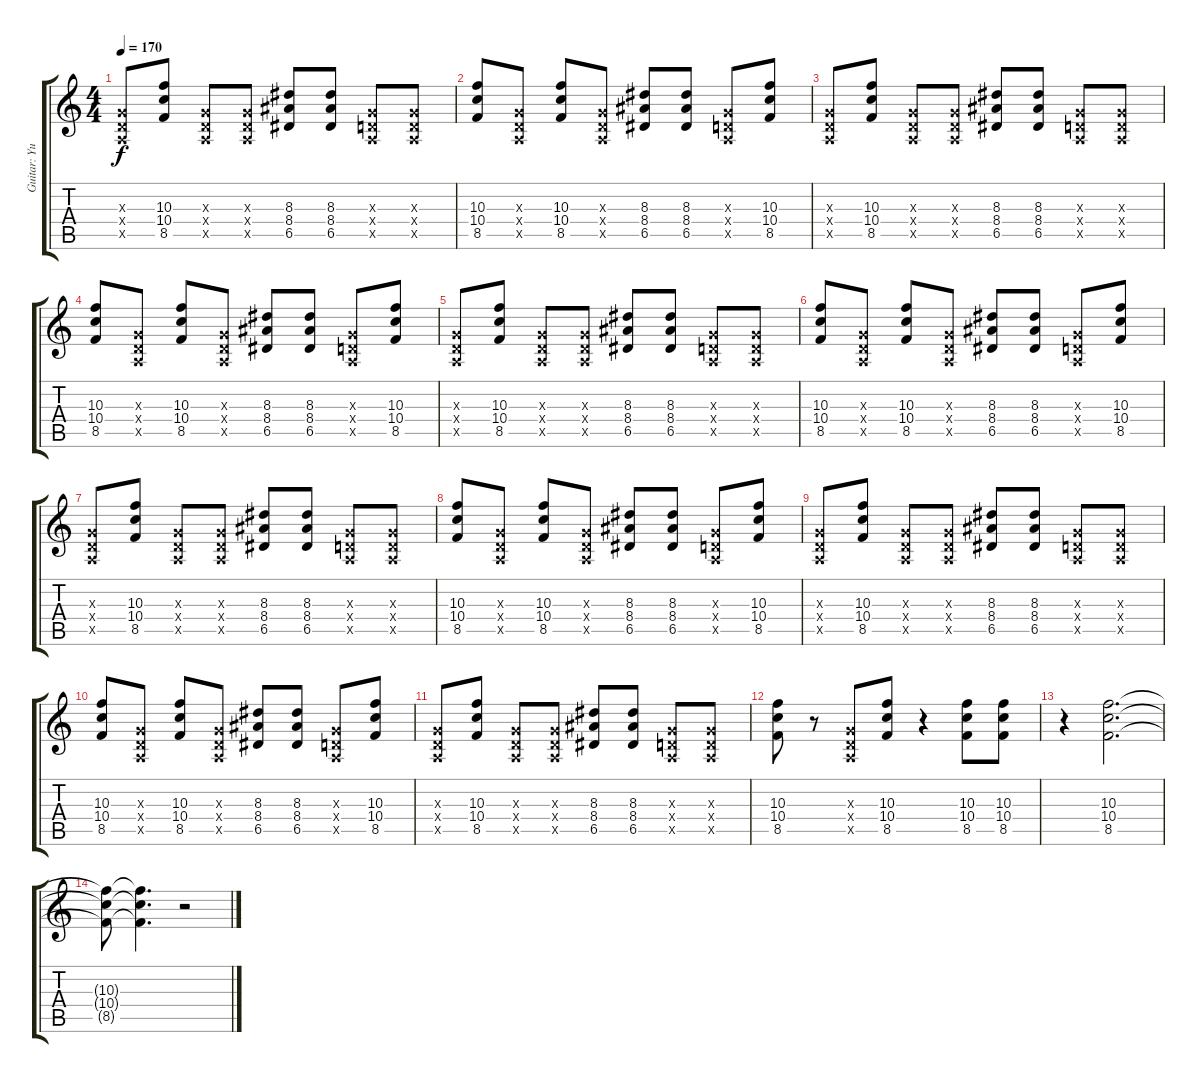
\track ("Guitar: Yui Hirasawa" "Guitar: Yu") {instrument overdrivenguitar}
\staff {score tabs}
\tuning (E4 B3 G3 D3 A2 E2) {hide}
\ts (4 4)
\tempo 170
\clef g2
\ks c
(0.3{x} 0.4{x} 0.5{x}).8{dy f} (10.3 10.4 8.5).8 (0.3{x} 0.4{x} 0.5{x}).8 (0.3{x} 0.4{x} 0.5{x}).8 (8.3 8.4 6.5).8 (8.3 8.4 6.5).8 (0.3{x} 0.4{x} 0.5{x}).8 (0.3{x} 0.4{x} 0.5{x}).8 |
(10.3 10.4 8.5).8 (0.3{x} 0.4{x} 0.5{x}).8 (10.3 10.4 8.5).8 (0.3{x} 0.4{x} 0.5{x}).8 (8.3 8.4 6.5).8 (8.3 8.4 6.5).8 (0.3{x} 0.4{x} 0.5{x}).8 (10.3 10.4 8.5).8 |
(0.3{x} 0.4{x} 0.5{x}).8 (10.3 10.4 8.5).8 (0.3{x} 0.4{x} 0.5{x}).8 (0.3{x} 0.4{x} 0.5{x}).8 (8.3 8.4 6.5).8 (8.3 8.4 6.5).8 (0.3{x} 0.4{x} 0.5{x}).8 (0.3{x} 0.4{x} 0.5{x}).8 |
(10.3 10.4 8.5).8 (0.3{x} 0.4{x} 0.5{x}).8 (10.3 10.4 8.5).8 (0.3{x} 0.4{x} 0.5{x}).8 (8.3 8.4 6.5).8 (8.3 8.4 6.5).8 (0.3{x} 0.4{x} 0.5{x}).8 (10.3 10.4 8.5).8 |
(0.3{x} 0.4{x} 0.5{x}).8 (10.3 10.4 8.5).8 (0.3{x} 0.4{x} 0.5{x}).8 (0.3{x} 0.4{x} 0.5{x}).8 (8.3 8.4 6.5).8 (8.3 8.4 6.5).8 (0.3{x} 0.4{x} 0.5{x}).8 (0.3{x} 0.4{x} 0.5{x}).8 |
(10.3 10.4 8.5).8 (0.3{x} 0.4{x} 0.5{x}).8 (10.3 10.4 8.5).8 (0.3{x} 0.4{x} 0.5{x}).8 (8.3 8.4 6.5).8 (8.3 8.4 6.5).8 (0.3{x} 0.4{x} 0.5{x}).8 (10.3 10.4 8.5).8 |
(0.3{x} 0.4{x} 0.5{x}).8 (10.3 10.4 8.5).8 (0.3{x} 0.4{x} 0.5{x}).8 (0.3{x} 0.4{x} 0.5{x}).8 (8.3 8.4 6.5).8 (8.3 8.4 6.5).8 (0.3{x} 0.4{x} 0.5{x}).8 (0.3{x} 0.4{x} 0.5{x}).8 |
(10.3 10.4 8.5).8 (0.3{x} 0.4{x} 0.5{x}).8 (10.3 10.4 8.5).8 (0.3{x} 0.4{x} 0.5{x}).8 (8.3 8.4 6.5).8 (8.3 8.4 6.5).8 (0.3{x} 0.4{x} 0.5{x}).8 (10.3 10.4 8.5).8 |
(0.3{x} 0.4{x} 0.5{x}).8 (10.3 10.4 8.5).8 (0.3{x} 0.4{x} 0.5{x}).8 (0.3{x} 0.4{x} 0.5{x}).8 (8.3 8.4 6.5).8 (8.3 8.4 6.5).8 (0.3{x} 0.4{x} 0.5{x}).8 (0.3{x} 0.4{x} 0.5{x}).8 |
(10.3 10.4 8.5).8 (0.3{x} 0.4{x} 0.5{x}).8 (10.3 10.4 8.5).8 (0.3{x} 0.4{x} 0.5{x}).8 (8.3 8.4 6.5).8 (8.3 8.4 6.5).8 (0.3{x} 0.4{x} 0.5{x}).8 (10.3 10.4 8.5).8 |
(0.3{x} 0.4{x} 0.5{x}).8 (10.3 10.4 8.5).8 (0.3{x} 0.4{x} 0.5{x}).8 (0.3{x} 0.4{x} 0.5{x}).8 (8.3 8.4 6.5).8 (8.3 8.4 6.5).8 (0.3{x} 0.4{x} 0.5{x}).8 (0.3{x} 0.4{x} 0.5{x}).8 |
(10.3 10.4 8.5).8 r.8 (0.3{x} 0.4{x} 0.5{x}).8 (10.3 10.4 8.5).8 r.4 (10.3 10.4 8.5).8 (10.3 10.4 8.5).8 |
r.4 (10.3 10.4 8.5).2{d} |
(10.3{t} 10.4{t} 8.5{t}).8 (10.3{t} 10.4{t} 8.5{t}).4{d} r.2
